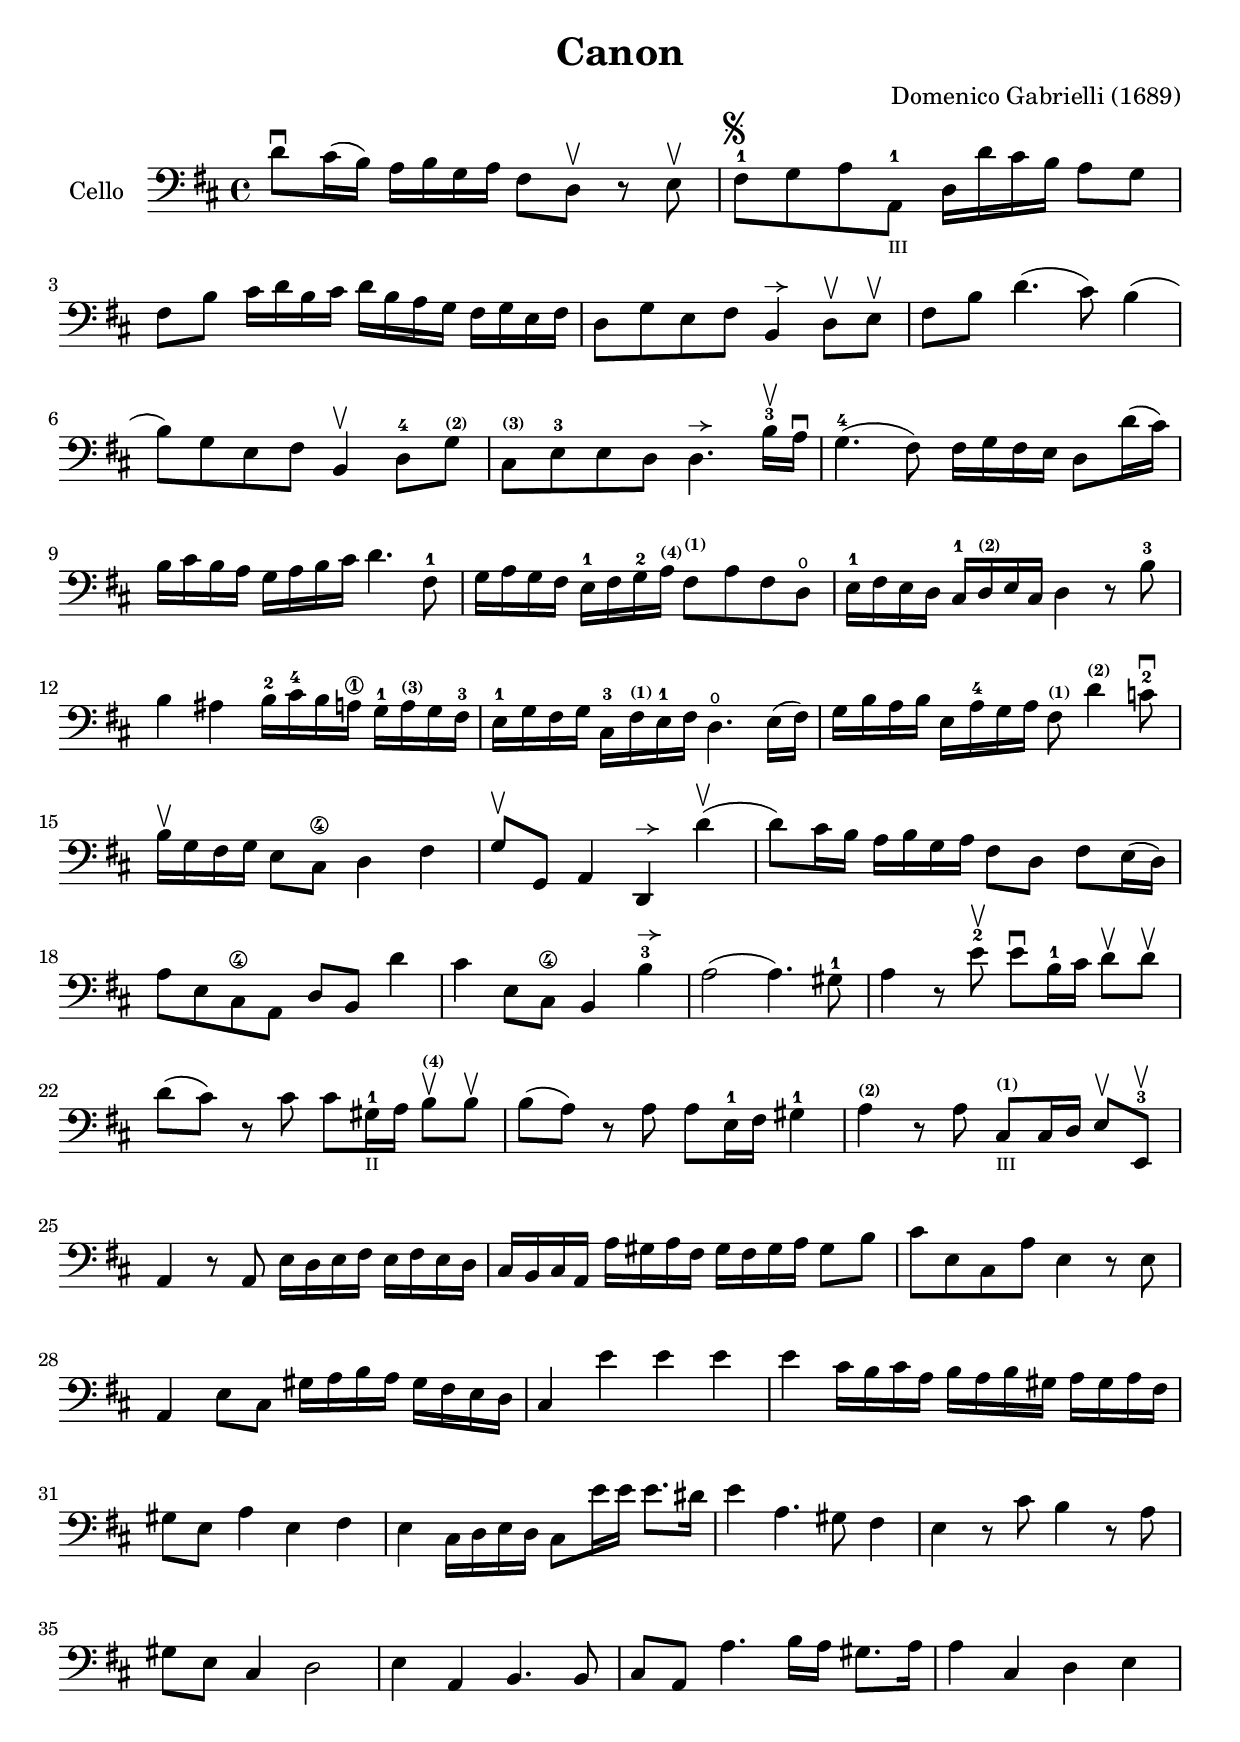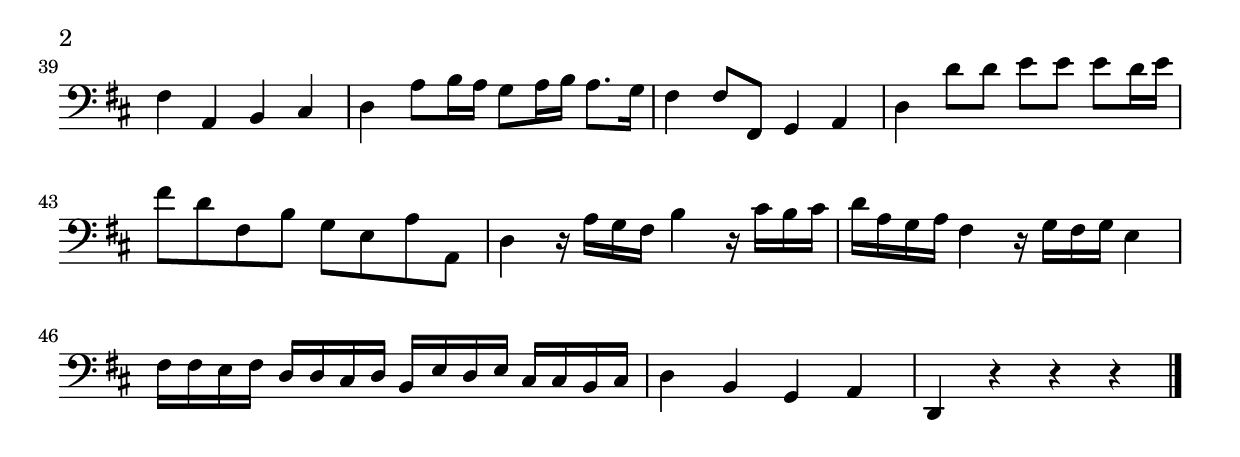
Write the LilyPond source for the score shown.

#(set-global-staff-size 21)

\version "2.18.2"

\header {
  title    = "Canon"
  composer = "Domenico Gabrielli (1689)"
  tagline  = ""
}

\language "italiano"

% iPad Pro 12.9

% \paper {
%   paper-width  = 195\mm
%   paper-height = 260\mm
% }

allongerUne = \markup {
  \center-column {
    \combine
    \draw-line #'(-2 . 0)
    \arrow-head #X #RIGHT ##f
  }
}

\score {
  \new Staff
   \with {instrumentName = #"Cello "}
   {
   \override Hairpin.to-barline = ##f
   \time 4/4
   \key re \major
   \clef bass
   re'8\downbow dod'16(si16) la16 si16 sol16 la16
   fad8 re8\upbow r8 mi8\upbow                                        % 1
   fad8-1^\markup{\musicglyph #"scripts.segno"}
   sol8 la8 la,8-1_\markup{\teeny III}
   re16 re'16 dod'16 si16 la8 sol8                                    % 2
   fad8 si8 dod'16 re'16 si16 dod'16
   re'16 si16 la16 sol16 fad16 sol16 mi16 fad16                       % 3
   re8 sol8 mi8 fad8 si,4^\allongerUne re8\upbow mi\upbow             % 4
   fad8 si8 re'4.(dod'8) si4(                                         % 5
   si8) sol8 mi8 fad8 si,4\upbow re8-4
   sol8^\markup{\bold\teeny (2)}                                      % 6
   dod8^\markup{\bold\teeny (3)}
   mi8-3 mi8 re8 re4.^\allongerUne
   si16-3\upbow la16\downbow                                          % 7
   sol4.-4(fad8) fad16 sol16 fad16 mi16 re8 re'16(dod'16)             % 8
   si16 dod'16 si16 la16 sol16 la16 si16 dod'16 re'4. fad8-1          % 9
   sol16 la16 sol16 fad16 mi16-1 fad16 sol16-2
   la16^\markup{\bold\teeny (4)}
   fad8^\markup{\bold\teeny (1)} la8 fad8 re8\open                    % 10
   mi16-1 fad16 mi16 re16 dod16-1
   re16^\markup{\bold\teeny (2)} mi16 dod16 re4 r8 si8-3              % 11
   si4 lad4 si16-2 dod'16-4 si16 la16\1
   sol16-1 la16^\markup{\bold\teeny (3)} sol16 fad16-3                % 12
   mi16-1 sol16 fad16 sol16 dod16-3
   fad16^\markup{\bold\teeny (1)} mi16-1 fad16
   re4.\open mi16(fad16)                                              % 13
   sol16 si16 la16 si16 mi16 la16-4 sol16 la16
   fad8^\markup{\bold\teeny (1)}
   re'4^\markup{\bold\teeny (2)} do'8-2\downbow                       % 14
   si16\upbow sol16 fad16 sol16 mi8 dod8\4 re4 fad4                   % 15
   sol8\upbow sol,8 la,4 re,4^\allongerUne re'4\upbow(                % 16
   re'8) dod'16 si16 la16 si16 sol16 la16 fad8 re8 fad8 mi16(re16)    % 17
   la8 mi8 dod8\4 la,8 re8 si,8 re'4                                  % 18
   dod'4 mi8 dod8\4 si,4 si4-3^\allongerUne                           % 19
   la2(la4.) sold8-1                                                  % 20
   la4 r8 mi'8-2\upbow mi'8\downbow si16-1 dod'16
   re'8\upbow re'8\upbow                                              % 21
   re'8(dod'8) r8 dod'8
   dod'8 sold16-1_\markup{\teeny "II"}
   la16 si8\upbow^\markup{\bold\teeny (4)}  si8\upbow  % 22
   si8(la8) r8 la8 la8 mi16-1 fad16 sold4-1                           % 23
   la4^\markup{\bold\teeny (2)} r8 la8
   dod8^\markup{\bold\teeny(1)}_\markup{\teeny III}
   dod16 re16 mi8\upbow mi,8-3\upbow                                  % 24
   la,4 r8 la,8 mi16 re16 mi16 fad16 mi16 fad16 mi16 re16            % 25
   dod16 si,16 dod16 la,16 la16 sold16 la16 fad16
   sold16 fad16 sold16 la16 sold8 si8                                % 26
   dod'8 mi8 dod8 la8 mi4 r8 mi8                                     % 27
   la,4 mi8 dod8 sold16 la16 si16 la16 sold16 fad16 mi16 re16        % 28
   dod4 mi'4 mi'4 mi'4                                               % 29
   mi'4 dod'16 si16 dod'16 la16 si16 la16 si16 sold16
   la16 sold16 la16 fad16                                            % 30
   sold8 mi8 la4 mi4 fad4                                            % 31
   mi4 dod16 re16 mi16 re16 dod8 mi'16 mi'16 mi'8. red'16            % 32
   mi'4 la4. sold8 fad4                                              % 33
   mi4 r8 dod'8 si4 r8 la8                                           % 34
   sold8 mi8 dod4 re2                                                % 35
   mi4 la,4 si,4. si,8                                               % 36
   dod8 la,8 la4. si16 la16 sold8. la16                              % 37
   la4 dod4 re4 mi4                                                  % 38
   fad4 la,4 si,4 dod4                                               % 39
   re4 la8 si16 la16 sol8 la16 si16 la8. sol16                       % 40
   fad4 fad8 fad,8 sol,4 la,4                                        % 41
   re4 re'8 re'8 mi'8 mi'8 mi'8 re'16 mi'16                          % 42
   fad'8 re'8 fad8 si8 sol8 mi8 la8 la,8                             % 43
   re4 r16 la16 sol16 fad16 si4 r16 dod'16 si16 dod'16               % 44
   re'16 la16 sol16 la16 fad4 r16 sol16 fad16 sol16 mi4              % 45
   fad16 fad16 mi16 fad16 re16 re16 dod16 re16
   si,16 mi16 re16 mi16 dod16 dod16 si,16 dod16                      % 46
   re4 si,4 sol,4 la,4                                               % 47
   re,4 r4 r4 r4                                                     % 48
   \bar "|."
 }
}
